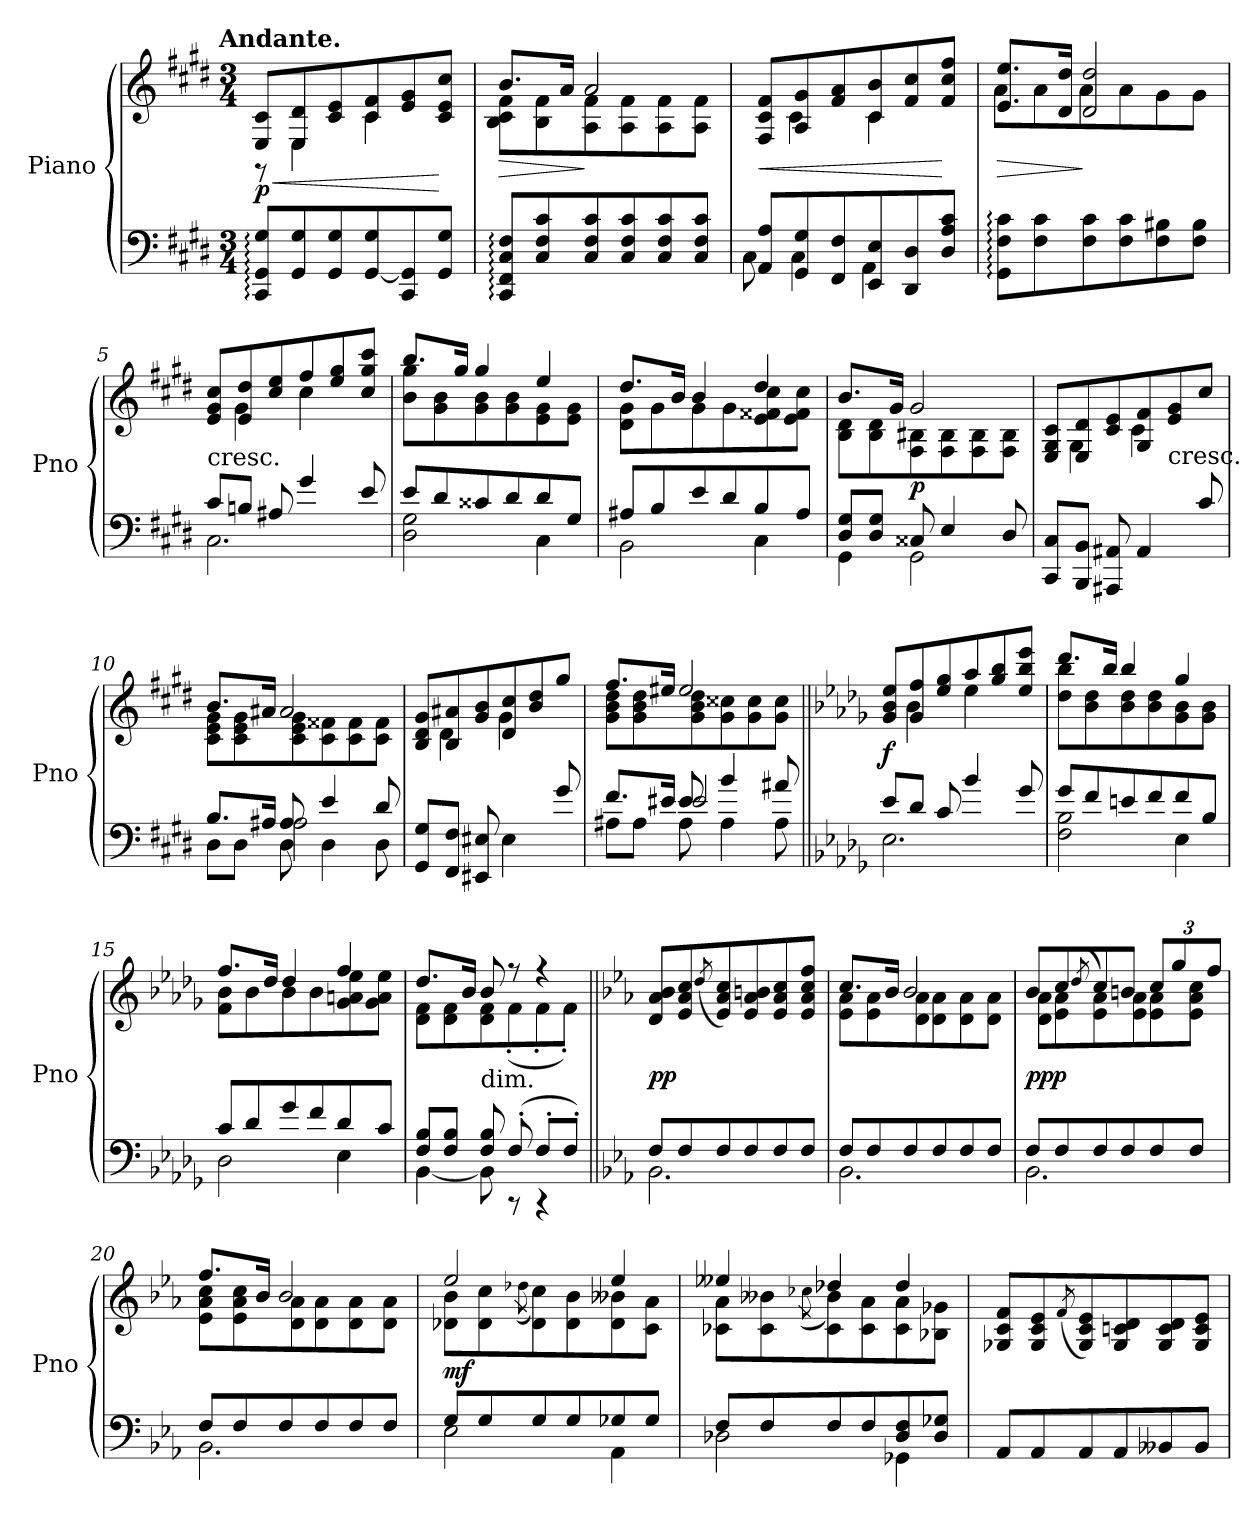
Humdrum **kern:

**kern	**kern	**dynam
*part1	*part1	*part1
*staff2	*staff1	*staff1/2
*I"Piano	*	*
*I'Pno	*	*
*clefF4	*clefG2	*
*k[f#c#g#d#]	*k[f#c#g#d#]	*
*c#:	*c#:	*
!!LO:TX:omd:t=Andante.
*M3/4	*M3/4	*
*MM92	*MM92	*
=1	=1	=1
*	*^	*
8CC#: 8GG#: 8G#:L	8E 8c#L	8r	< p
8GG# 8G#	8E 8d#	4E	.
8GG# 8G#	8c# 8e	.	.
[8GG# 8G#	8c# 8f#	4c#	.
8CC# 8GG#]	8e 8g#	.	.
8GG# 8G#J	8c# 8e 8cc#J	8ryy	[
=2	=2	=2	=2
8CC#:/ 8FF#:/ 8C#:/ 8F#:/L	8.bL	8B 8c# 8f#L	>
8C#/ 8F#/ 8c#/	.	8B 8f#	.
.	16aJk	.	.
8C#/ 8F#/ 8c#/	2a	8A 8f#	]
8C#/ 8F#/ 8c#/	.	8A 8f#	.
8C#/ 8F#/ 8c#/	.	8A 8f#	.
8C#/ 8F#/ 8c#/J	.	8A 8f#J	.
=3	=3	=3	=3
*^	*	*	*
8AA 8AL	8C#	8F# 8c# 8f#L	8ryy	<
8GG# 8G#	4C#	8A 8g#	4c#	.
8FF# 8F#	.	8f# 8a	.	.
8EE 8E	4AA	8c# 8b	4c#	.
8DD# 8D#	.	8f# 8cc#	.	.
8D# 8A 8c#J	8ryy	8f# 8cc# 8ff#J	8ryy	[
*v	*v	*	*	*
=4	=4	=4	=4
8GG#: 8F#: 8c#:L	8.e 8.eeL	8aL	>
8F# 8c#	.	8a	.
.	16d# 16dd#Jk	.	.
8F# 8c#	2d# 2dd#	8a	]
8F# 8c#	.	8a	.
8F# 8B#X	.	8g#	.
8F# 8B#J	.	8g#J	.
=5	=5	=5	=5
*^	*	*	*
!	!	!LO:TX:c:t=cresc.	!	!
8c#L	2.C#	8e 8g# 8cc#L	8ryy	.
8BnJ	.	8e 8dd#	4g#	.
8A#X	.	8cc# 8ee	.	.
4g#	.	8ff#	4cc#	.
.	.	8ee 8gg#	.	.
8e	.	8cc# 8gg# 8ccc#J	8ryy	.
=6	=6	=6	=6	=6
8eL	2D# 2G#	8.bbL	8b 8gg#L	.
8d#	.	.	8g# 8b	.
.	.	16gg#Jk	.	.
8c##X	.	4gg#	8g# 8b	.
8d#	.	.	8g# 8b	.
8d#	4C#	4ee	8e 8g#	.
8G#J	.	.	8e 8g#J	.
=7	=7	=7	=7	=7
8A#XL	2BB	8.dd#L	8d# 8g#L	.
8B	.	.	8g#	.
.	.	16bJk	.	.
8e	.	4b	8g#	.
8d#	.	.	8g#	.
8B	4C#	4dd#	8e 8f##X 8cc#	.
8A#J	.	.	8e 8f## 8cc#J	.
=8	=8	=8	=8	=8
8D# 8G#L	4GG#	8.bL	8B 8d#L	.
8D# 8G#J	.	.	8B 8d#	.
.	.	16g#Jk	.	.
8C##X	2GG#	2g#	8F# 8B#X	p
4E	.	.	8F# 8B#	.
.	.	.	8F# 8B#	.
8D#	.	.	8F# 8B#J	.
*v	*v	*	*	*
=9	=9	=9	=9
8CC# 8C#L	8E 8G# 8c#L	8ryy	.
8BBB 8BBJ	8E 8d#	4G#	.
8AAA#X 8AA#X	8c# 8e	.	.
4AA#	8G# 8f#	4c#	.
!	!LO:TX:c:t=cresc.	!	!
.	8e 8g#	.	.
8c#/	8cc#J	8ryy	.
=10	=10	=10	=10
*^	*	*	*
*	*^	*	*	*
8.BL	8D#L	4ryy	8.bL	8c# 8e 8g#L	.
.	8D#J	.	.	8c# 8e 8g#	.
16A#XJk	.	.	16a#XJk	.	.
8A#	8D#	2A#\	2a#	8c# 8e 8g#	.
4e	4D#	.	.	8c# 8f##X	.
.	.	.	.	8c# 8f##	.
8d#	8D#	.	.	8c# 8f##J	.
*v	*v	*v	*	*	*
=11	=11	=11	=11
8GG# 8G#L	8B 8d# 8g#L	8ryy	.
8FF# 8F#J	8B 8a#X	4d#	.
8EE#X 8E#X	8g# 8b	.	.
4E#	8d# 8cc#	4g#	.
.	8b 8dd#	.	.
8g#/	8gg#J	8ryy	.
=12	=12	=12	=12
*^	*	*	*
*	*^	*	*	*
8.f#L	8A#XL	4ryy	8.ff#L	8g# 8b 8dd#L	.
.	8A#J	.	.	8g# 8b 8dd#	.
16e#XJk	.	.	16ee#XJk	.	.
8e#	8A#	2e#	2ee#	8g# 8b 8dd#	.
4b	4A#	.	.	8g# 8cc##X	.
.	.	.	.	8g# 8cc##	.
8a#X	8A#	.	.	8g# 8cc##J	.
*v	*v	*v	*	*	*
=13||	=13||	=13||	=13||
*k[b-e-a-d-g-]	*k[b-e-a-d-g-]	*	*
*^	*	*	*
8e-L	2.E-	8g- 8b- 8ee-L	8ryy	f
8d-J	.	8g- 8ff	4b-	.
8c	.	8ee- 8gg-	.	.
4b-	.	8aa-	4ee-	.
.	.	8gg- 8bb-	.	.
8g-	.	8ee- 8bb- 8eee-J	8ryy	.
=14	=14	=14	=14	=14
8g-L	2F 2B-	8.ddd-L	8dd- 8bb-L	.
8f	.	.	8b- 8dd-	.
.	.	16bb-Jk	.	.
8en	.	4bb-	8b- 8dd-	.
8f	.	.	8b- 8dd-	.
8f	4E-	4gg-	8g- 8b-	.
8B-J	.	.	8g- 8b-J	.
=15	=15	=15	=15	=15
8cL	2D-	8.ffL	8f 8b-L	.
8d-	.	.	8b-	.
.	.	16dd-Jk	.	.
8g-	.	4dd-	8b-	.
8f	.	.	8b-	.
8d-	4E-	4ff	8g- 8an 8ee-	.
8cJ	.	.	8g- 8a 8ee-J	.
=16	=16	=16	=16	=16
8F 8B-L	[4BB-	8.dd-L	8d- 8fL	.
8F 8B-J	.	.	8d- 8f	.
.	.	16b-Jk	.	.
!	!	!LO:TX:c:t=dim.	!	!
8F 8B-	8BB-]	8b-	8d- 8f	.
(<8F'<	8rCC	8rff	(>8f'>	.
8F'<L	4rCC	4rff	8f'>	.
8F'<J)	.	.	8f'>J)	.
*	*	*v	*v	*
=17||	=17||	=17||	=17||
*k[b-e-a-]	*	*k[b-e-a-]	*
8FL	2.BB-	8d 8a- 8b-L	pp
8F	.	8e- 8a- 8cc	.
.	.	(8qdd	.
8F	.	8e- 8a- 8cc)	.
8F	.	8e- 8a- 8bn	.
8F	.	8e- 8a- 8cc	.
8FJ	.	8e- 8a- 8cc 8ffJ	.
=18	=18	=18	=18
*	*	*^	*
8FL	2.BB-	8.ccL	8e- 8a-L	.
8F	.	.	8e- 8a-	.
.	.	16b-Jk	.	.
8F	.	2b-	8d 8a-	.
8F	.	.	8d 8a-	.
8F	.	.	8d 8a-	.
8FJ	.	.	8d 8a-J	.
=19	=19	=19	=19	=19
8FL	2.BB-	8b-L	8d 8a-L	ppp
8F	.	8cc	8e- 8a-	.
.	.	(<8qdd	.	.
8F	.	8cc)	8e- 8a-	.
8F	.	8bnJ	8e- 8a-	.
8F	.	12ccL	8e- 8a-	.
.	.	12gg	.	.
8FJ	.	.	8e- 8a- 8ccJ	.
.	.	12ffJ	.	.
=20	=20	=20	=20	=20
8FL	2.BB-	8.ffL	8e- 8a- 8ccL	.
8F	.	.	8e- 8a- 8cc	.
.	.	16b-Jk	.	.
8F	.	2b-	8d 8a-	.
8F	.	.	8d 8a-	.
8F	.	.	8d 8a-	.
8FJ	.	.	8d 8a-J	.
=21	=21	=21	=21	=21
8GL	2E-	2ee-	8d-X 8b-L	mf
8G	.	.	8d- 8cc	.
.	.	.	(8qdd-X\	.
8G	.	.	8d- 8cc)	.
8G	.	.	8d- 8b-	.
8G-X	4AA-	4ee-	8d- 8b--X	.
8G-J	.	.	8c 8a-J	.
=22	=22	=22	=22	=22
8FL	2D-X	4ee--X	8c-X 8a-L	.
8F	.	.	8c- 8b--X	.
.	.	.	(8qcc-X\	.
8F	.	4dd-X	8c- 8b--)	.
8F	.	.	8c- 8a-	.
8D- 8F	4GG-X	4dd-	8c- 8a-	.
8D- 8G-XJ	.	.	8B-X 8g-XJ	.
*v	*v	*	*	*
*	*v	*v	*
=23	=23	=23
8AA-L	8G-X 8c 8fL	.
8AA-	8G- 8c 8e-	.
.	(8qf	.
8AA-	8G- 8c 8e-)	.
8AA-	8G- 8cn 8d	.
8BB--X	8G- 8c 8d	.
8BB--J	8G- 8c 8e-J	.
=	=	=
*-	*-	*-
